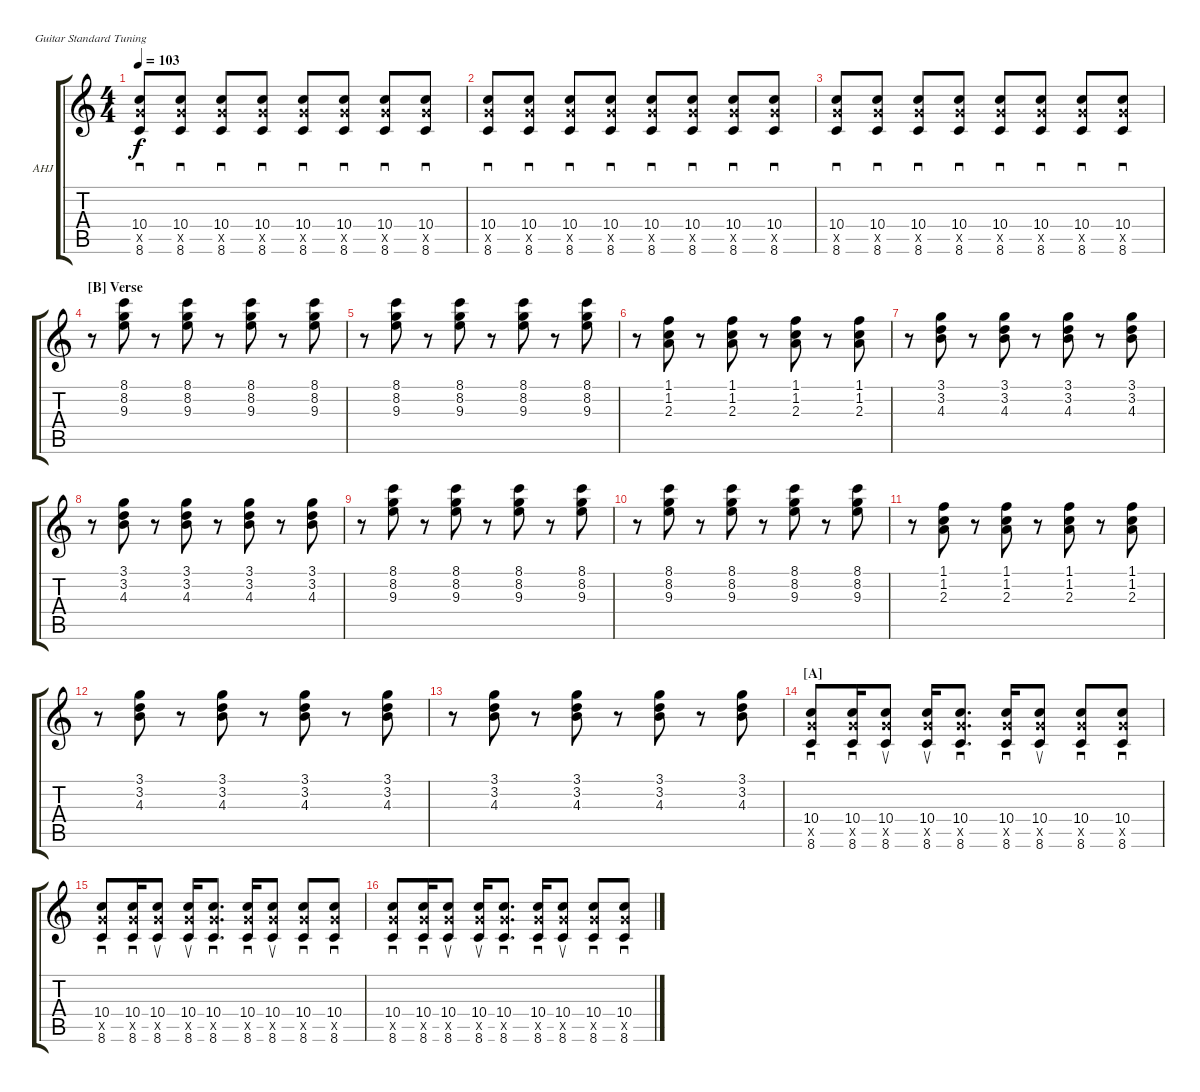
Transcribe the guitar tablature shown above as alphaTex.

\defaultSystemsLayout 4
\bracketExtendMode groupsimilarinstruments
\firstSystemTrackNameOrientation horizontal
\otherSystemsTrackNameOrientation horizontal
\track ("Albert Hammond Jr." "AHJ") {instrument overdrivenguitar}
\staff {score tabs}
\tuning (E4 B3 G3 D3 A2 E2)
\ts (4 4)
\tempo 103
\clef g2
\ks c
(8.6 10.4 10.5{x}).8{sd dy f} (8.6 10.4 10.5{x}).8{sd} (8.6 10.4 10.5{x}).8{sd} (8.6 10.4 10.5{x}).8{sd} (8.6 10.4 10.5{x}).8{sd} (8.6 10.4 10.5{x}).8{sd} (8.6 10.4 10.5{x}).8{sd} (8.6 10.4 10.5{x}).8{sd} |
(8.6 10.4 10.5{x}).8{sd} (8.6 10.4 10.5{x}).8{sd} (8.6 10.4 10.5{x}).8{sd} (8.6 10.4 10.5{x}).8{sd} (8.6 10.4 10.5{x}).8{sd} (8.6 10.4 10.5{x}).8{sd} (8.6 10.4 10.5{x}).8{sd} (8.6 10.4 10.5{x}).8{sd} |
(8.6 10.4 10.5{x}).8{sd} (8.6 10.4 10.5{x}).8{sd} (8.6 10.4 10.5{x}).8{sd} (8.6 10.4 10.5{x}).8{sd} (8.6 10.4 10.5{x}).8{sd} (8.6 10.4 10.5{x}).8{sd} (8.6 10.4 10.5{x}).8{sd} (8.6 10.4 10.5{x}).8{sd} |
\section ("B" "Verse")
r.8 (8.1 8.2 9.3).8 r.8 (8.1 8.2 9.3).8 r.8 (8.1 8.2 9.3).8 r.8 (8.1 8.2 9.3).8 |
r.8 (8.1 8.2 9.3).8 r.8 (8.1 8.2 9.3).8 r.8 (8.1 8.2 9.3).8 r.8 (8.1 8.2 9.3).8 |
r.8 (1.1 1.2 2.3).8 r.8 (1.1 1.2 2.3).8 r.8 (1.1 1.2 2.3).8 r.8 (1.1 1.2 2.3).8 |
r.8 (3.1 3.2 4.3).8 r.8 (3.1 3.2 4.3).8 r.8 (3.1 3.2 4.3).8 r.8 (3.1 3.2 4.3).8 |
r.8 (3.1 3.2 4.3).8 r.8 (3.1 3.2 4.3).8 r.8 (3.1 3.2 4.3).8 r.8 (3.1 3.2 4.3).8 |
r.8 (8.1 8.2 9.3).8 r.8 (8.1 8.2 9.3).8 r.8 (8.1 8.2 9.3).8 r.8 (8.1 8.2 9.3).8 |
r.8 (8.1 8.2 9.3).8 r.8 (8.1 8.2 9.3).8 r.8 (8.1 8.2 9.3).8 r.8 (8.1 8.2 9.3).8 |
r.8 (1.1 1.2 2.3).8 r.8 (1.1 1.2 2.3).8 r.8 (1.1 1.2 2.3).8 r.8 (1.1 1.2 2.3).8 |
r.8 (3.1 3.2 4.3).8 r.8 (3.1 3.2 4.3).8 r.8 (3.1 3.2 4.3).8 r.8 (3.1 3.2 4.3).8 |
r.8 (3.1 3.2 4.3).8 r.8 (3.1 3.2 4.3).8 r.8 (3.1 3.2 4.3).8 r.8 (3.1 3.2 4.3).8 |
\section ("A" "")
(8.6 10.4 10.5{x}).8{sd} (8.6 10.4 10.5{x}).16{sd} (8.6 10.4 10.5{x}).8{su} (8.6 10.4 10.5{x}).16{su} (8.6 10.4 10.5{x}).8{d sd} (8.6 10.4 10.5{x}).16{sd} (8.6 10.4 10.5{x}).8{su} (8.6 10.4 10.5{x}).8{sd} (8.6 10.4 10.5{x}).8{sd} |
(8.6 10.4 10.5{x}).8{sd} (8.6 10.4 10.5{x}).16{sd} (8.6 10.4 10.5{x}).8{su} (8.6 10.4 10.5{x}).16{su} (8.6 10.4 10.5{x}).8{d sd} (8.6 10.4 10.5{x}).16{sd} (8.6 10.4 10.5{x}).8{su} (8.6 10.4 10.5{x}).8{sd} (8.6 10.4 10.5{x}).8{sd} |
(8.6 10.4 10.5{x}).8{sd} (8.6 10.4 10.5{x}).16{sd} (8.6 10.4 10.5{x}).8{su} (8.6 10.4 10.5{x}).16{su} (8.6 10.4 10.5{x}).8{d sd} (8.6 10.4 10.5{x}).16{sd} (8.6 10.4 10.5{x}).8{su} (8.6 10.4 10.5{x}).8{sd} (8.6 10.4 10.5{x}).8{sd}
